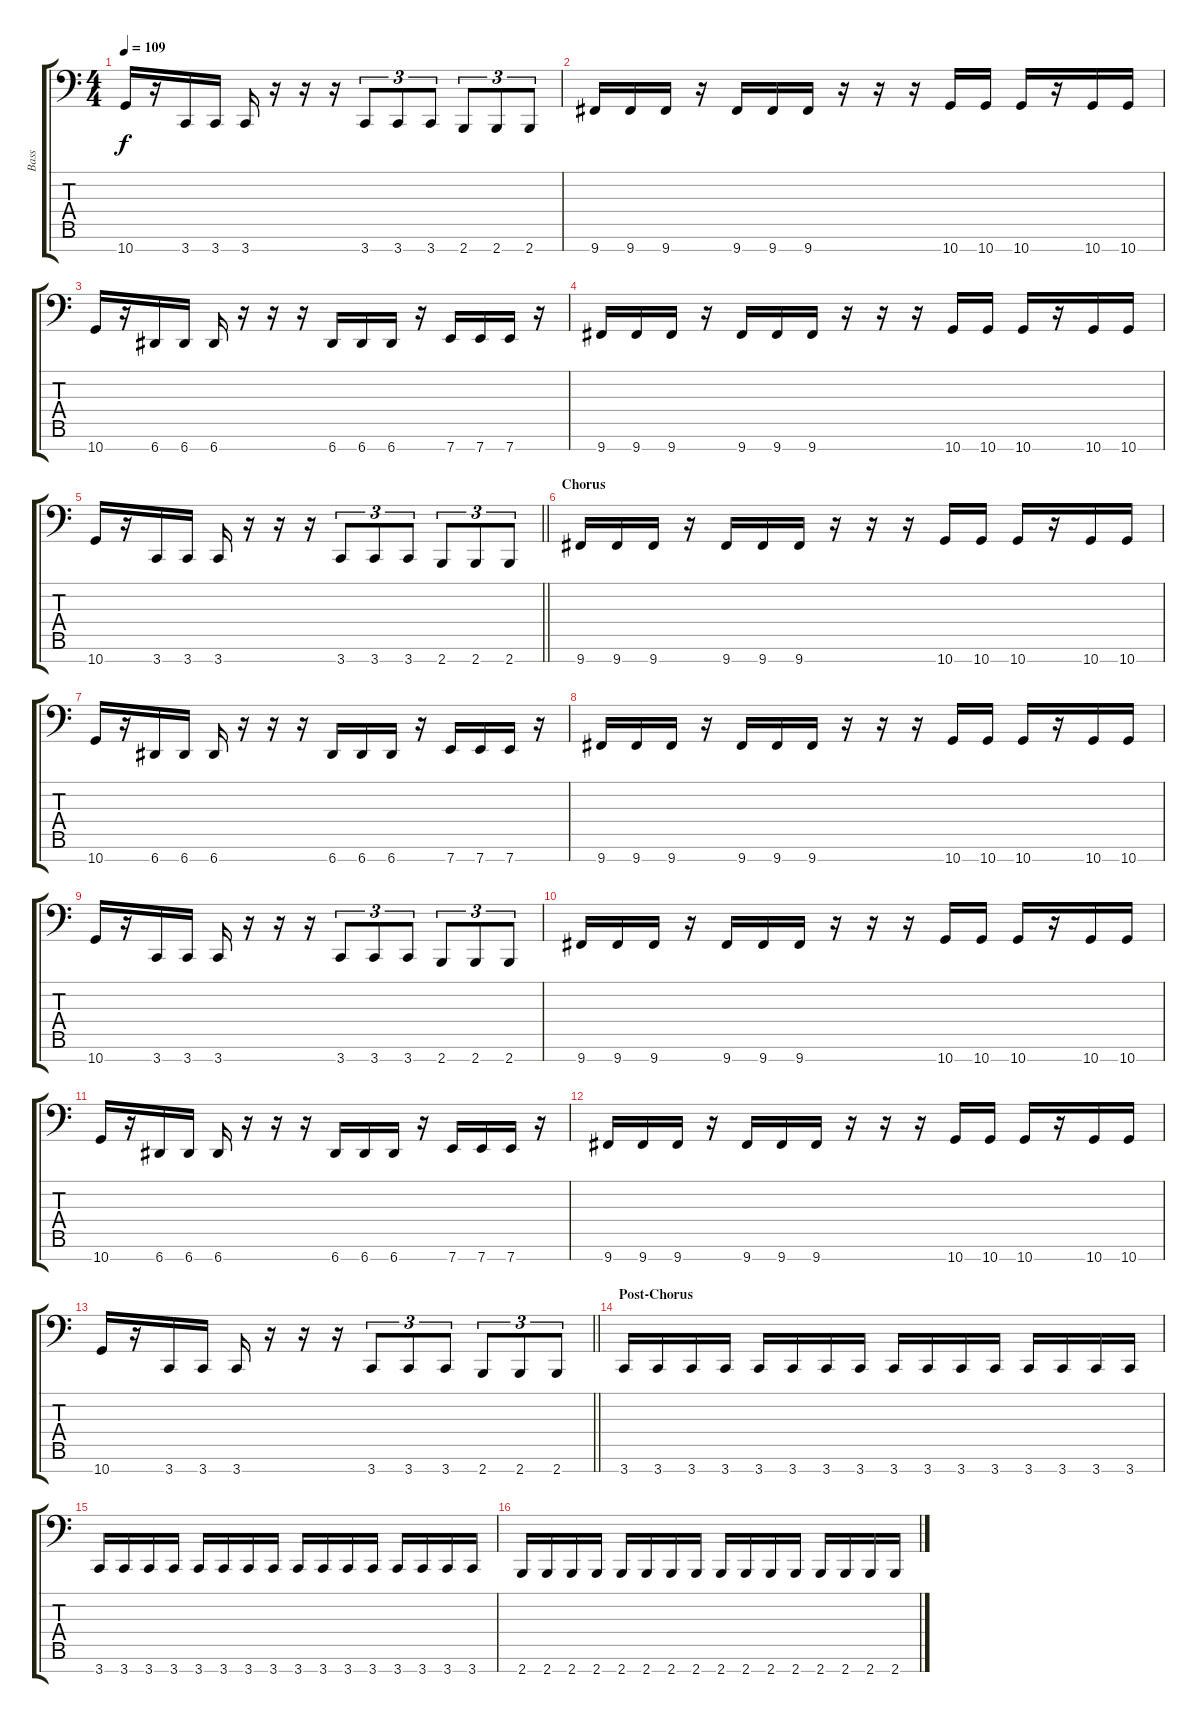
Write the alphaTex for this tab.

\track ("Bass" "Bass") {instrument electricbasspick}
\staff {score tabs}
\tuning (E3 B2 G2 D2 A1 E1 A0) {hide}
\ts (4 4)
\tempo 109
\clef f4
\ks c
10.7.16{dy f} r.16 3.7.16 3.7.16 3.7.16 r.16 r.16 r.16 3.7.8{tu (3 2)} 3.7.8{tu (3 2)} 3.7.8{tu (3 2)} 2.7.8{tu (3 2)} 2.7.8{tu (3 2)} 2.7.8{tu (3 2)} |
9.7.16 9.7.16 9.7.16 r.16 9.7.16 9.7.16 9.7.16 r.16 r.16 r.16 10.7.16 10.7.16 10.7.16 r.16 10.7.16 10.7.16 |
10.7.16 r.16 6.7.16 6.7.16 6.7.16 r.16 r.16 r.16 6.7.16 6.7.16 6.7.16 r.16 7.7.16 7.7.16 7.7.16 r.16 |
9.7.16 9.7.16 9.7.16 r.16 9.7.16 9.7.16 9.7.16 r.16 r.16 r.16 10.7.16 10.7.16 10.7.16 r.16 10.7.16 10.7.16 |
\barLineRight lightlight
10.7.16 r.16 3.7.16 3.7.16 3.7.16 r.16 r.16 r.16 3.7.8{tu (3 2)} 3.7.8{tu (3 2)} 3.7.8{tu (3 2)} 2.7.8{tu (3 2)} 2.7.8{tu (3 2)} 2.7.8{tu (3 2)} |
\section ("" "Chorus")
9.7.16 9.7.16 9.7.16 r.16 9.7.16 9.7.16 9.7.16 r.16 r.16 r.16 10.7.16 10.7.16 10.7.16 r.16 10.7.16 10.7.16 |
10.7.16 r.16 6.7.16 6.7.16 6.7.16 r.16 r.16 r.16 6.7.16 6.7.16 6.7.16 r.16 7.7.16 7.7.16 7.7.16 r.16 |
9.7.16 9.7.16 9.7.16 r.16 9.7.16 9.7.16 9.7.16 r.16 r.16 r.16 10.7.16 10.7.16 10.7.16 r.16 10.7.16 10.7.16 |
10.7.16 r.16 3.7.16 3.7.16 3.7.16 r.16 r.16 r.16 3.7.8{tu (3 2)} 3.7.8{tu (3 2)} 3.7.8{tu (3 2)} 2.7.8{tu (3 2)} 2.7.8{tu (3 2)} 2.7.8{tu (3 2)} |
9.7.16 9.7.16 9.7.16 r.16 9.7.16 9.7.16 9.7.16 r.16 r.16 r.16 10.7.16 10.7.16 10.7.16 r.16 10.7.16 10.7.16 |
10.7.16 r.16 6.7.16 6.7.16 6.7.16 r.16 r.16 r.16 6.7.16 6.7.16 6.7.16 r.16 7.7.16 7.7.16 7.7.16 r.16 |
9.7.16 9.7.16 9.7.16 r.16 9.7.16 9.7.16 9.7.16 r.16 r.16 r.16 10.7.16 10.7.16 10.7.16 r.16 10.7.16 10.7.16 |
\barLineRight lightlight
10.7.16 r.16 3.7.16 3.7.16 3.7.16 r.16 r.16 r.16 3.7.8{tu (3 2)} 3.7.8{tu (3 2)} 3.7.8{tu (3 2)} 2.7.8{tu (3 2)} 2.7.8{tu (3 2)} 2.7.8{tu (3 2)} |
\section ("" "Post-Chorus")
3.7.16 3.7.16 3.7.16 3.7.16 3.7.16 3.7.16 3.7.16 3.7.16 3.7.16 3.7.16 3.7.16 3.7.16 3.7.16 3.7.16 3.7.16 3.7.16 |
3.7.16 3.7.16 3.7.16 3.7.16 3.7.16 3.7.16 3.7.16 3.7.16 3.7.16 3.7.16 3.7.16 3.7.16 3.7.16 3.7.16 3.7.16 3.7.16 |
2.7.16 2.7.16 2.7.16 2.7.16 2.7.16 2.7.16 2.7.16 2.7.16 2.7.16 2.7.16 2.7.16 2.7.16 2.7.16 2.7.16 2.7.16 2.7.16
